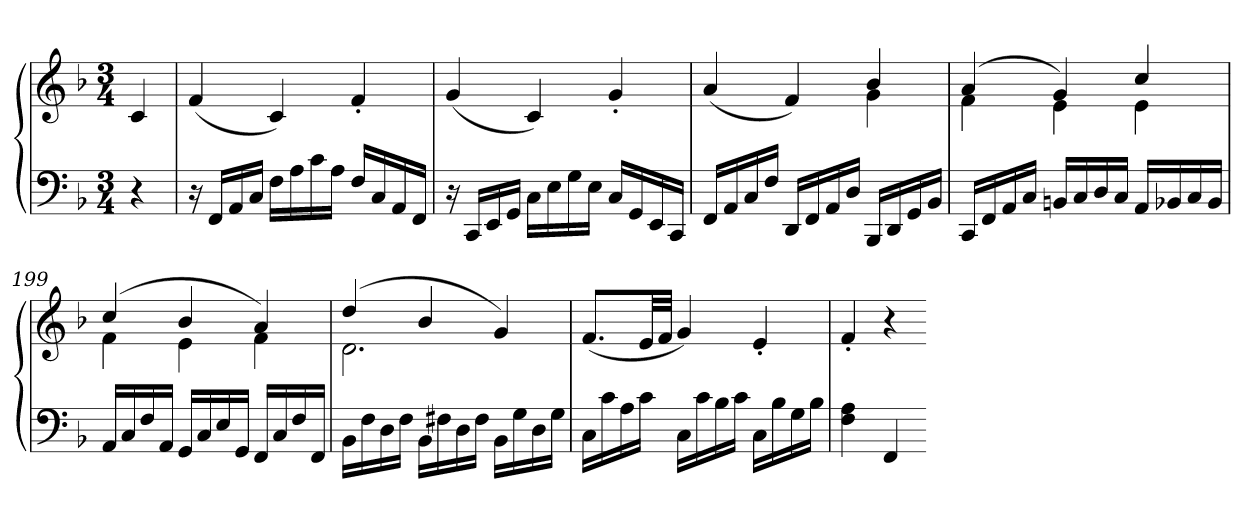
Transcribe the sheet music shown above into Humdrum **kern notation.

**kern	**kern
*part1	*part1
*staff2	*staff1
*clefF4	*clefG2
*k[b-]	*k[b-]
*F:	*F:
*M3/4	*M3/4
=	=
4r	4c
=195	=195
16r	(4f
16FFLL	.
16AA	.
16CJJ	.
16FLL	4c)
16A	.
16c	.
16AJJ	.
16FLL	4f'
16C	.
16AA	.
16FFJJ	.
=196	=196
16r	(4g
16CCLL	.
16EE	.
16GGJJ	.
16CLL	4c)
16E	.
16G	.
16EJJ	.
16CLL	4g'
16GG	.
16EE	.
16CCJJ	.
=197	=197
*	*^
16FFLL	(4a	2ryy
16AA	.	.
16C	.	.
16FJJ	.	.
16DDLL	4f)	.
16FF	.	.
16AA	.	.
16DJJ	.	.
16BBB-LL	4b-	4g
16DD	.	.
16GG	.	.
16BB-JJ	.	.
=198	=198	=198
16CCLL	(4a	4f
16FF	.	.
16AA	.	.
16CJJ	.	.
16BBnLL	4g)	4e
16C	.	.
16D	.	.
16CJJ	.	.
16AALL	4cc	4e
16BB-X	.	.
16C	.	.
16BB-JJ	.	.
=199	=199	=199
16AALL	(4cc	4f
16C	.	.
16F	.	.
16AAJJ	.	.
16GGLL	4b-	4e
16C	.	.
16E	.	.
16GGJJ	.	.
16FFLL	4a)	4f
16C	.	.
16F	.	.
16FFJJ	.	.
=200	=200	=200
16BB-LL	(4dd	2.d
16F	.	.
16D	.	.
16FJJ	.	.
16BB-LL	4b-	.
16F#X	.	.
16D	.	.
16F#JJ	.	.
16BB-LL	4g)	.
16G	.	.
16D	.	.
16GJJ	.	.
*	*v	*v
=201	=201
16CLL	(8.fL
16c	.
16A	.
16cJJ	32eLL
.	32fJJJ
16CLL	4g)
16c	.
16B-	.
16cJJ	.
16CLL	4e'
16B-	.
16G	.
16B-JJ	.
=202	=202
4F 4A	4f'
4FF	4r
=-	=-
*-	*-
